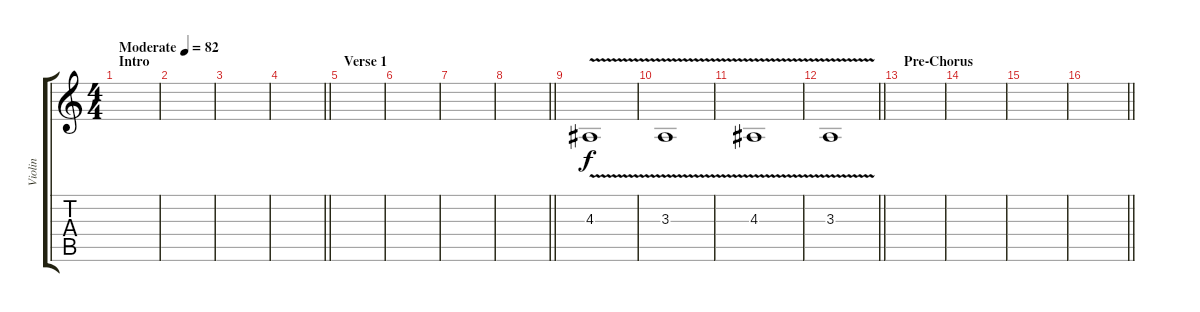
\track ("Violin" "Violin") {instrument violin}
\staff {score tabs}
\tuning (Eb4 Bb3 Gb3 Db3 Ab2 Db2) {hide}
\ts (4 4)
\section ("" "Intro")
\tempo (82 "Moderate")
\clef g2
\ks c
|
|
|
\barLineRight lightlight
|
\section ("" "Verse 1")
|
|
|
\barLineRight lightlight
|
4.3{v}.1 |
3.3{v}.1 |
4.3{v}.1 |
\barLineRight lightlight
3.3{v}.1 |
\section ("" "Pre-Chorus")
|
|
|
\barLineRight lightlight
